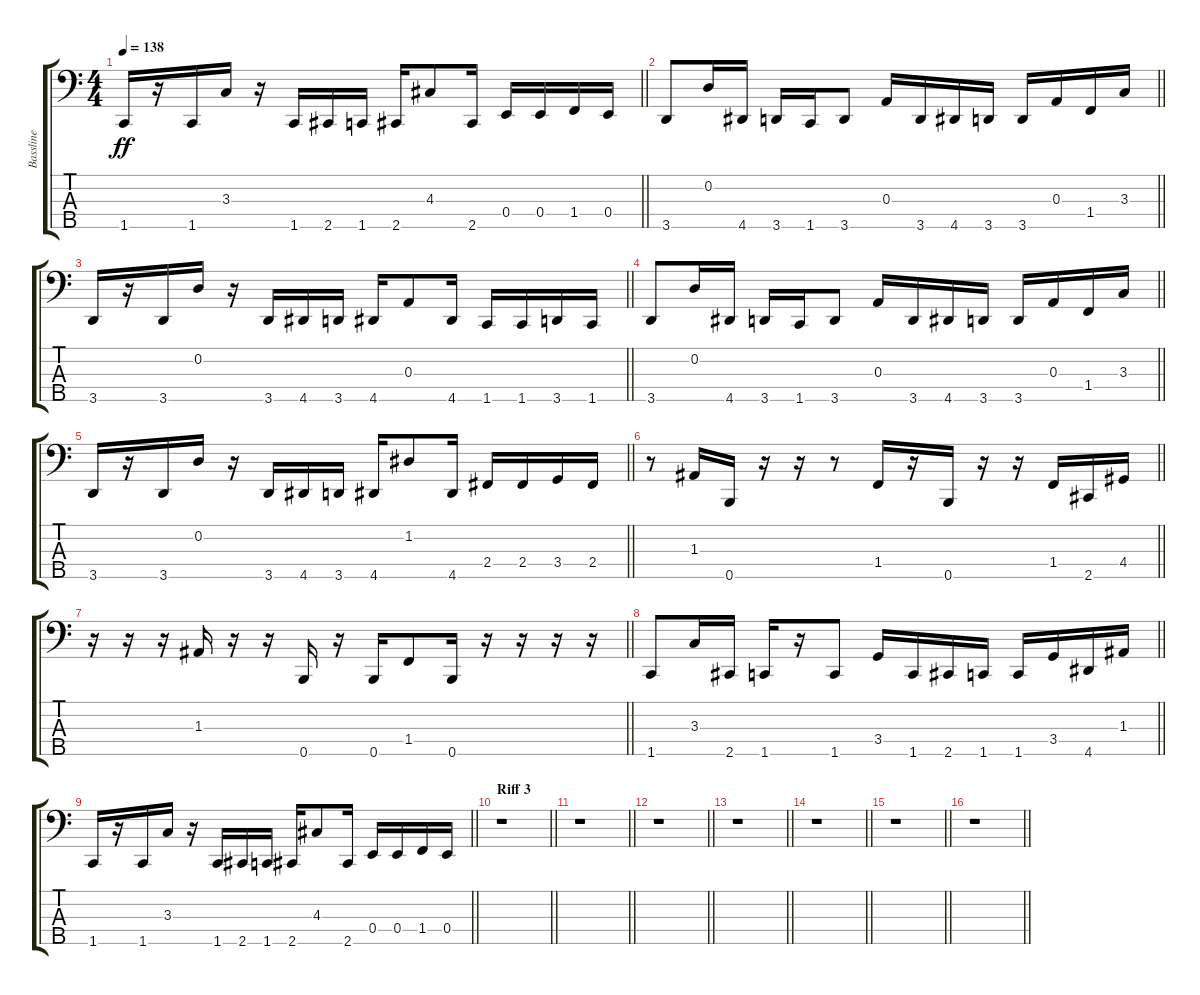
\track ("Bassline" "Bassline") {instrument electricbassfinger}
\staff {score tabs}
\tuning (G2 D2 A1 E1 B0) {hide}
\ts (4 4)
\tempo 138
\clef f4
\barLineRight lightlight
\ks c
1.5.16{dy ff} r.16 1.5.16 3.3.16 r.16 1.5.16 2.5.16 1.5.16 2.5.16 4.3.8 2.5.16 0.4.16 0.4.16 1.4.16 0.4.16 |
\barLineRight lightlight
3.5.8 0.2.16 4.5.16 3.5.16 1.5.16 3.5.8 0.3.16 3.5.16 4.5.16 3.5.16 3.5.16 0.3.16 1.4.16 3.3.16 |
\barLineRight lightlight
3.5.16 r.16 3.5.16 0.2.16 r.16 3.5.16 4.5.16 3.5.16 4.5.16 0.3.8 4.5.16 1.5.16 1.5.16 3.5.16 1.5.16 |
\barLineRight lightlight
3.5.8 0.2.16 4.5.16 3.5.16 1.5.16 3.5.8 0.3.16 3.5.16 4.5.16 3.5.16 3.5.16 0.3.16 1.4.16 3.3.16 |
\barLineRight lightlight
3.5.16 r.16 3.5.16 0.2.16 r.16 3.5.16 4.5.16 3.5.16 4.5.16 1.2.8 4.5.16 2.4.16 2.4.16 3.4.16 2.4.16 |
\barLineRight lightlight
r.8 1.3.16 0.5.16 r.16 r.16 r.8 1.4.16 r.16 0.5.16 r.16 r.16 1.4.16 2.5.16 4.4.16 |
\barLineRight lightlight
r.16 r.16 r.16 1.3.16 r.16 r.16 0.5.16 r.16 0.5.16 1.4.8 0.5.16 r.16 r.16 r.16 r.16 |
\barLineRight lightlight
1.5.8 3.3.16 2.5.16 1.5.16 r.16 1.5.8 3.4.16 1.5.16 2.5.16 1.5.16 1.5.16 3.4.16 4.5.16 1.3.16 |
\barLineRight lightlight
1.5.16 r.16 1.5.16 3.3.16 r.16 1.5.16 2.5.16 1.5.16 2.5.16 4.3.8 2.5.16 0.4.16 0.4.16 1.4.16 0.4.16 |
\section ("" "Riff 3")
\barLineRight lightlight
r.1 |
\barLineRight lightlight
r.1 |
\barLineRight lightlight
r.1 |
\barLineRight lightlight
r.1 |
\barLineRight lightlight
r.1 |
\barLineRight lightlight
r.1 |
\barLineRight lightlight
r.1
